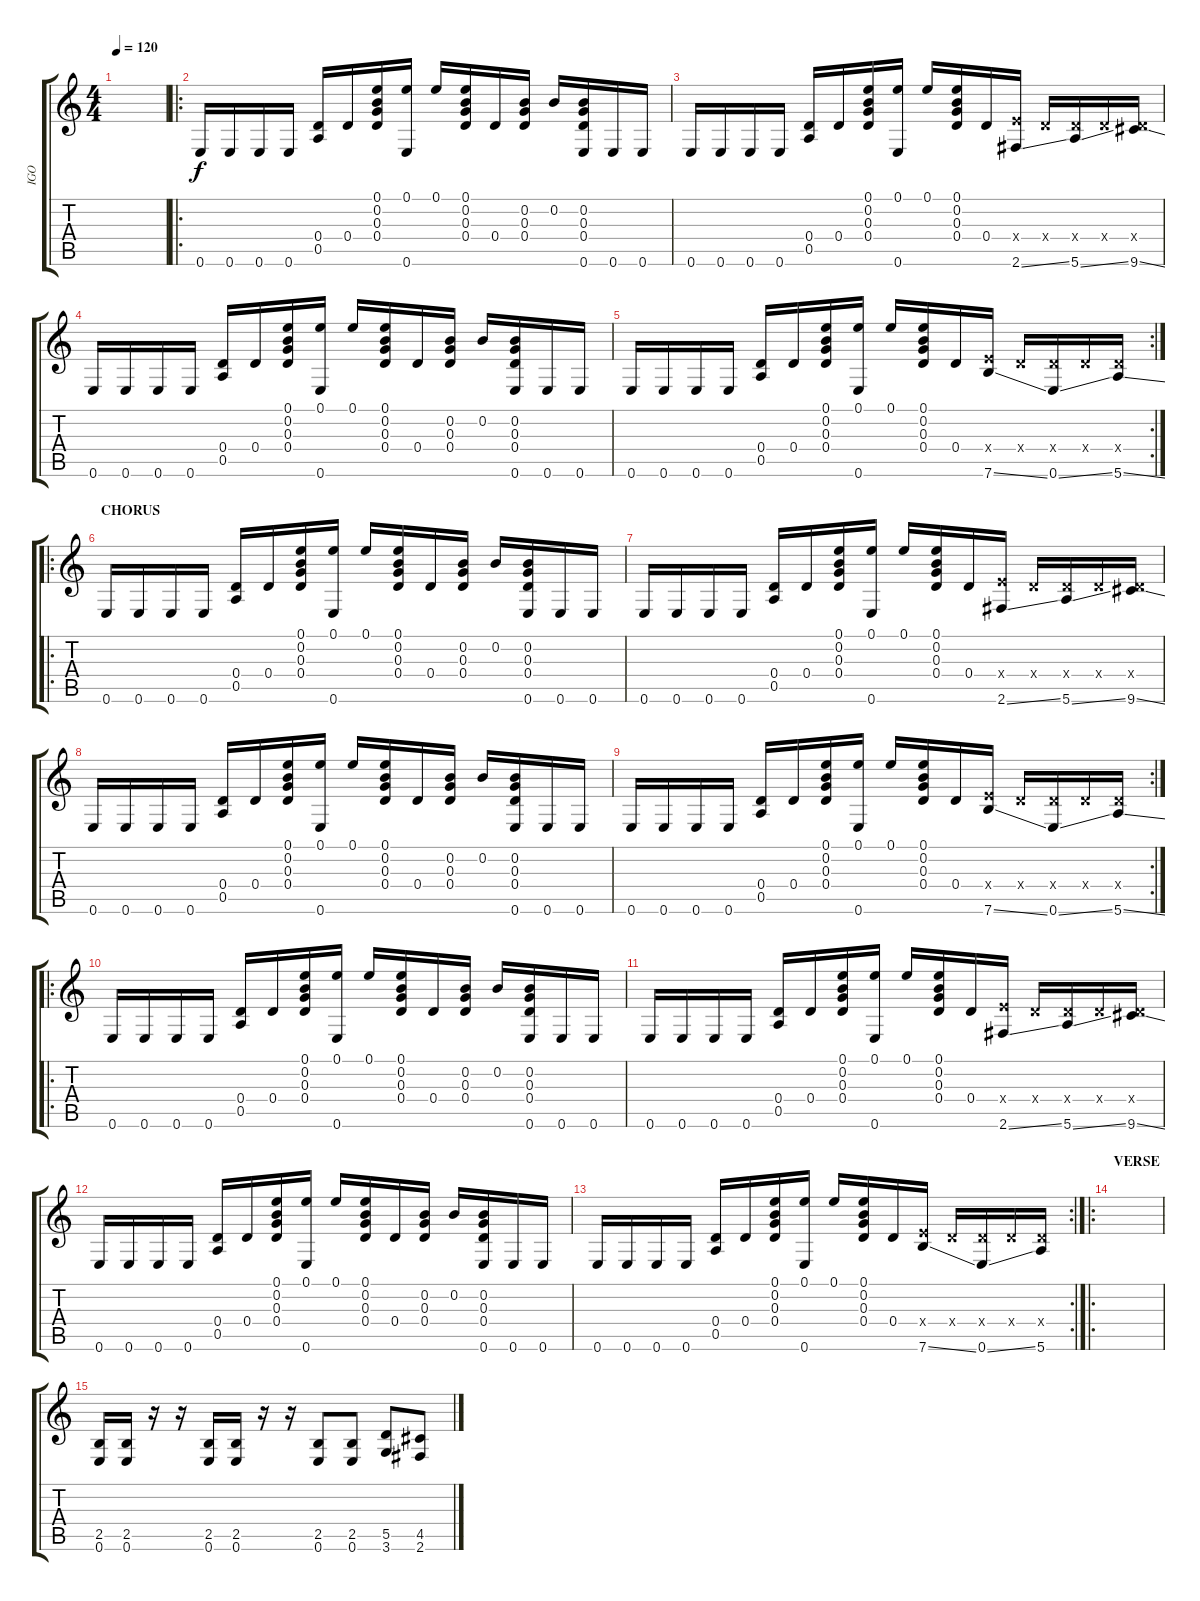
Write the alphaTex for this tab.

\track ("IGO" "IGO") {instrument electricguitarmuted}
\staff {score tabs}
\tuning (E4 B3 G3 D3 A2 E2) {hide}
\ts (4 4)
\tempo 120
\clef g2
\ks c
|
\ro
0.6.16 0.6.16 0.6.16 0.6.16 (0.4 0.5).16 0.4.16 (0.1 0.2 0.3 0.4).16 (0.1 0.6).16 0.1.16 (0.1 0.2 0.3 0.4).16 0.4.16 (0.2 0.3 0.4).16 0.2.16 (0.2 0.3 0.4 0.6).16 0.6.16 0.6.16 |
0.6.16 0.6.16 0.6.16 0.6.16 (0.4 0.5).16 0.4.16 (0.1 0.2 0.3 0.4).16 (0.1 0.6).16 0.1.16 (0.1 0.2 0.3 0.4).16 0.4.16 (2.4{x} 2.6{ss}).16 0.4{x}.16 (0.4{x} 5.6{ss}).16 0.4{x}.16 (0.4{x} 9.6{ss}).16 |
0.6.16 0.6.16 0.6.16 0.6.16 (0.4 0.5).16 0.4.16 (0.1 0.2 0.3 0.4).16 (0.1 0.6).16 0.1.16 (0.1 0.2 0.3 0.4).16 0.4.16 (0.2 0.3 0.4).16 0.2.16 (0.2 0.3 0.4 0.6).16 0.6.16 0.6.16 |
\rc 2
0.6.16 0.6.16 0.6.16 0.6.16 (0.4 0.5).16 0.4.16 (0.1 0.2 0.3 0.4).16 (0.1 0.6).16 0.1.16 (0.1 0.2 0.3 0.4).16 0.4.16 (2.4{x} 7.6{ss}).16 0.4{x}.16 (0.4{x} 0.6{ss}).16 0.4{x}.16 (0.4{x} 5.6{ss}).16 |
\ro
\section ("" "CHORUS")
0.6.16 0.6.16 0.6.16 0.6.16 (0.4 0.5).16 0.4.16 (0.1 0.2 0.3 0.4).16 (0.1 0.6).16 0.1.16 (0.1 0.2 0.3 0.4).16 0.4.16 (0.2 0.3 0.4).16 0.2.16 (0.2 0.3 0.4 0.6).16 0.6.16 0.6.16 |
0.6.16 0.6.16 0.6.16 0.6.16 (0.4 0.5).16 0.4.16 (0.1 0.2 0.3 0.4).16 (0.1 0.6).16 0.1.16 (0.1 0.2 0.3 0.4).16 0.4.16 (2.4{x} 2.6{ss}).16 0.4{x}.16 (0.4{x} 5.6{ss}).16 0.4{x}.16 (0.4{x} 9.6{ss}).16 |
0.6.16 0.6.16 0.6.16 0.6.16 (0.4 0.5).16 0.4.16 (0.1 0.2 0.3 0.4).16 (0.1 0.6).16 0.1.16 (0.1 0.2 0.3 0.4).16 0.4.16 (0.2 0.3 0.4).16 0.2.16 (0.2 0.3 0.4 0.6).16 0.6.16 0.6.16 |
\rc 2
0.6.16 0.6.16 0.6.16 0.6.16 (0.4 0.5).16 0.4.16 (0.1 0.2 0.3 0.4).16 (0.1 0.6).16 0.1.16 (0.1 0.2 0.3 0.4).16 0.4.16 (2.4{x} 7.6{ss}).16 0.4{x}.16 (0.4{x} 0.6{ss}).16 0.4{x}.16 (0.4{x} 5.6{ss}).16 |
\ro
0.6.16 0.6.16 0.6.16 0.6.16 (0.4 0.5).16 0.4.16 (0.1 0.2 0.3 0.4).16 (0.1 0.6).16 0.1.16 (0.1 0.2 0.3 0.4).16 0.4.16 (0.2 0.3 0.4).16 0.2.16 (0.2 0.3 0.4 0.6).16 0.6.16 0.6.16 |
0.6.16 0.6.16 0.6.16 0.6.16 (0.4 0.5).16 0.4.16 (0.1 0.2 0.3 0.4).16 (0.1 0.6).16 0.1.16 (0.1 0.2 0.3 0.4).16 0.4.16 (2.4{x} 2.6{ss}).16 0.4{x}.16 (0.4{x} 5.6{ss}).16 0.4{x}.16 (0.4{x} 9.6{ss}).16 |
0.6.16 0.6.16 0.6.16 0.6.16 (0.4 0.5).16 0.4.16 (0.1 0.2 0.3 0.4).16 (0.1 0.6).16 0.1.16 (0.1 0.2 0.3 0.4).16 0.4.16 (0.2 0.3 0.4).16 0.2.16 (0.2 0.3 0.4 0.6).16 0.6.16 0.6.16 |
\rc 2
0.6.16 0.6.16 0.6.16 0.6.16 (0.4 0.5).16 0.4.16 (0.1 0.2 0.3 0.4).16 (0.1 0.6).16 0.1.16 (0.1 0.2 0.3 0.4).16 0.4.16 (2.4{x} 7.6{ss}).16 0.4{x}.16 (0.4{x} 0.6{ss}).16 0.4{x}.16 (0.4{x} 5.6).16 |
\ro
\section ("" "VERSE")
|
(2.5 0.6).16 (2.5 0.6).16 r.16 r.16 (2.5 0.6).16 (2.5 0.6).16 r.16 r.16 (2.5 0.6).8 (2.5 0.6).8 (5.5 3.6).8 (4.5 2.6).8
